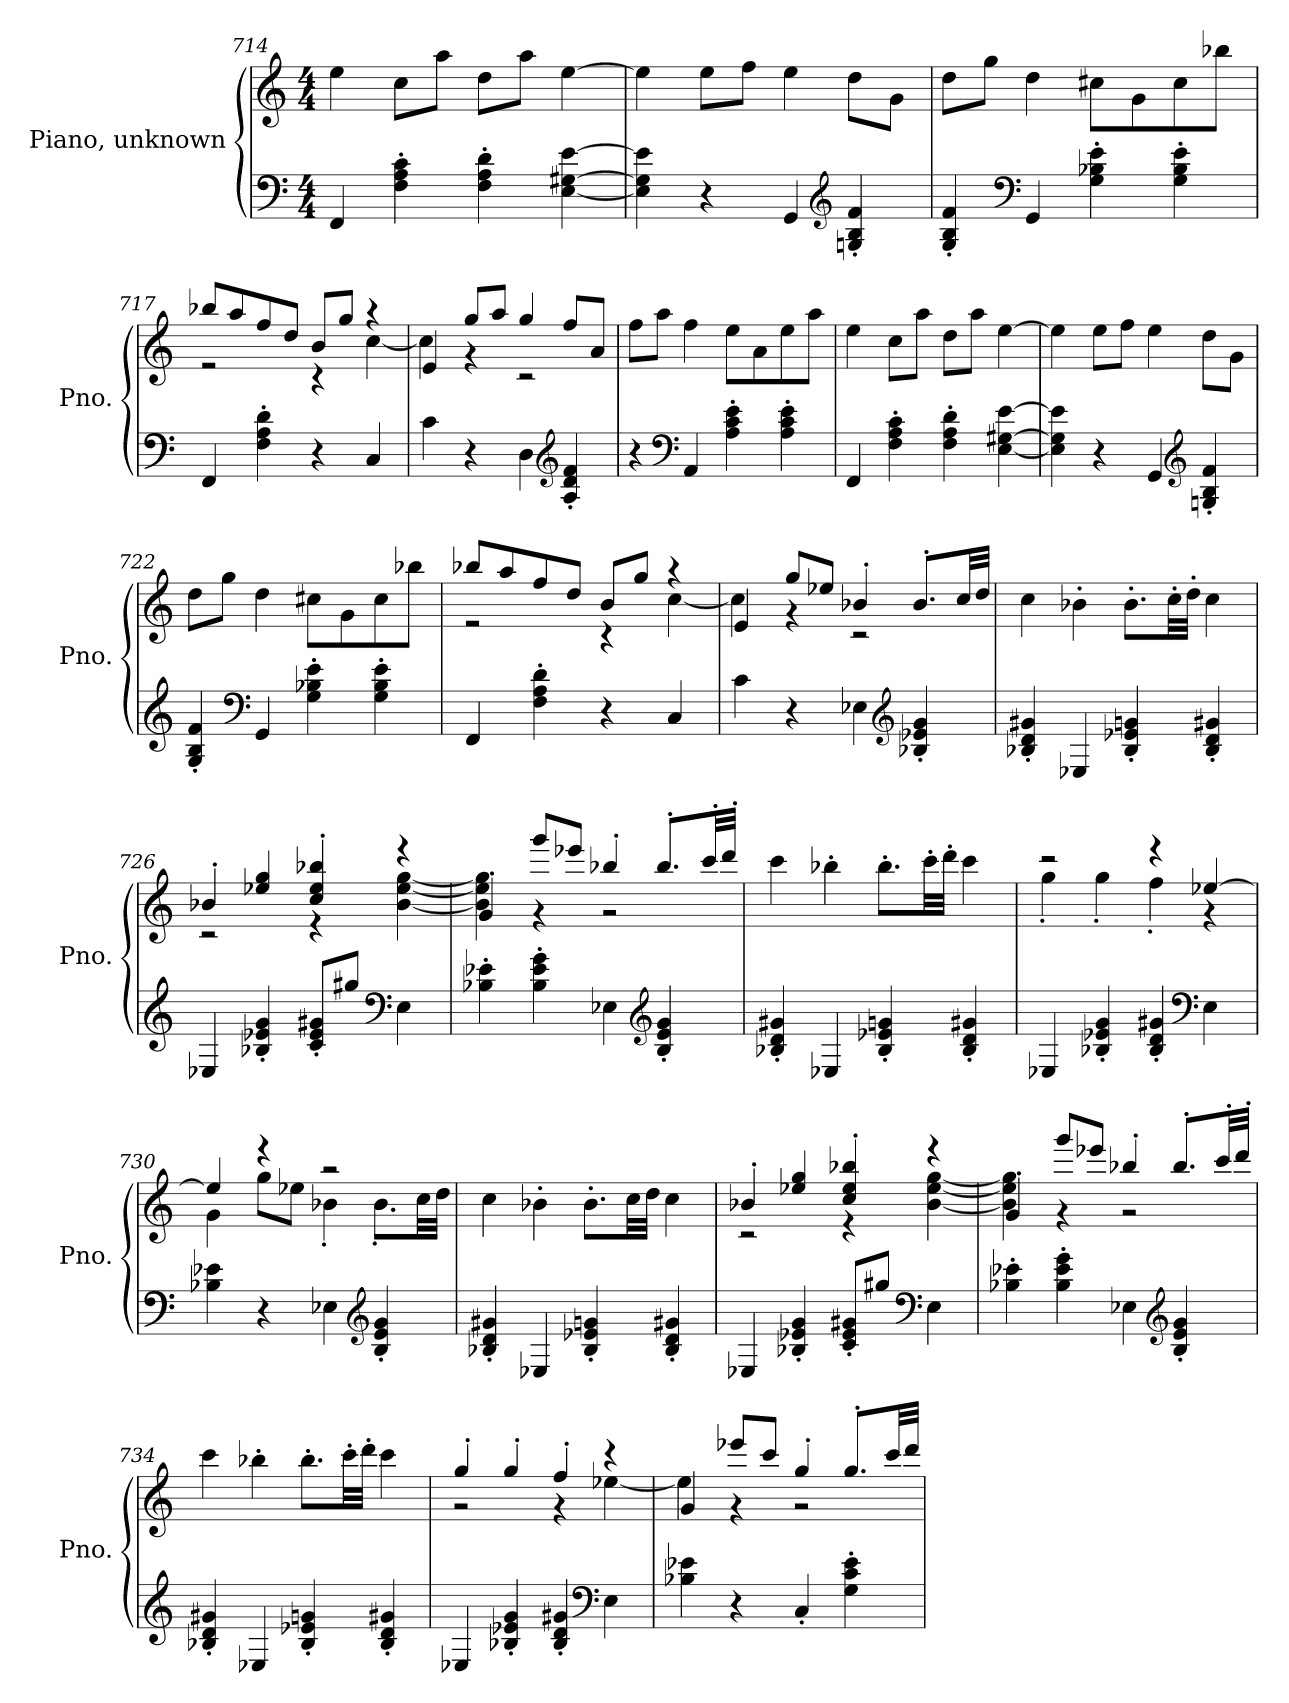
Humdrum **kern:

**kern	**kern
*part1	*part1
*staff2	*staff1
*I"Piano, unknown	*
*I'Pno.	*
!!LO:LB:g=z
*clefF4	*clefG2
*k[]	*k[]
*M4/4	*M4/4
=714	=714
4FF/	4ee\
4F\' 4A\' 4c\'	8cc\L
.	8aa\J
4F\' 4A\' 4d\'	8dd\L
.	8aa\J
[4E\ [4G#X\ [4e\	[4ee\
=715	=715
4E\] 4G#\] 4e\]	4ee\]
4r	8ee\L
.	8ff\J
4GG/	4ee\
*clefG2	*
4Gn/' 4B/' 4f/'	8dd\L
.	8g\J
=716	=716
4G/' 4B/' 4f/'	8dd\L
.	8gg\J
*clefF4	*
4GG/	4dd\
4G\' 4B-X\' 4e\'	8cc#X\L
.	8g\
4G\' 4B-\' 4e\'	8cc#\
.	8bb-X\J
=717	=717
*	*^
4FF/	8bb-X/L	2r
.	8aa/	.
4F\' 4A\' 4d\'	8ff/	.
.	8dd/J	.
4r	8b/L	4r
.	8gg/J	.
4C/	4r	[4cc\
=718	=718	=718
4c\	4e/	4cc\]
4r	8gg/L	4r
.	8aa/J	.
4D\	4gg/	2r
*clefG2	*	*
4A/' 4d/' 4f/'	8ff/L	.
.	8a/J	.
*	*v	*v
!!LO:LB:g=z
=719	=719
4r	8ff\L
.	8aa\J
*clefF4	*
4AA/	4ff\
4A\' 4c\' 4e\'	8ee\L
.	8a\
4A\' 4c\' 4e\'	8ee\
.	8aa\J
=720	=720
4FF/	4ee\
4F\' 4A\' 4c\'	8cc\L
.	8aa\J
4F\' 4A\' 4d\'	8dd\L
.	8aa\J
[4E\ [4G#X\ [4e\	[4ee\
=721	=721
4E\] 4G#\] 4e\]	4ee\]
4r	8ee\L
.	8ff\J
4GG/	4ee\
*clefG2	*
4Gn/' 4B/' 4f/'	8dd\L
.	8g\J
=722	=722
4G/' 4B/' 4f/'	8dd\L
.	8gg\J
*clefF4	*
4GG/	4dd\
4G\' 4B-X\' 4e\'	8cc#X\L
.	8g\
4G\' 4B-\' 4e\'	8cc#\
.	8bb-X\J
=723	=723
*	*^
4FF/	8bb-X/L	2r
.	8aa/	.
4F\' 4A\' 4d\'	8ff/	.
.	8dd/J	.
4r	8b/L	4r
.	8gg/J	.
4C/	4r	[4cc\
!!LO:LB:g=z	!!
=724	=724	=724
4c\	4e/	4cc\]
4r	8gg/L	4r
.	8ee-X/J	.
4E-X\	4b-X'/	2r
*clefG2	*	*
4B-X/' 4e-X/' 4g/'	8.b-'/L	.
.	32cc/LL	.
.	32dd/JJJ	.
*	*v	*v
=725	=725
4B-X/' 4d/' 4g#X/'	4cc\
4E-X/	4b-X'\
4B-/' 4e-X/' 4gn/'	8.b-'\L
.	32cc'\LL
.	32dd'\JJJ
4B-/' 4d/' 4g#X/'	4cc\
=726	=726
*	*^
4E-X/	4b-X'/	2r
4B-X/' 4e-X/' 4g/'	4ee-X/ 4gg/	.
8c/' 8e-/' 8g#X/'L	4cc/' 4ee-/' 4bb-X/'	4r
8gg#X/J	.	.
*clefF4	*	*
4E-\	4r	[4b-\ [4ee-\ [4gg\
=727	=727	=727
4B-X\' 4e-X\'	4g'/	4b-\] 4ee-\] 4gg\]
4B-\' 4e-\' 4g\'	8ggg/L	4r
.	8eee-X/J	.
4E-X\	4bb-X'/	2r
*clefG2	*	*
4B-/' 4e-/' 4g/'	8.bb-'/L	.
.	32ccc'/LL	.
.	32ddd'/JJJ	.
*	*v	*v
!!LO:PB:g=z
=728	=728
4B-X/' 4d/' 4g#X/'	4ccc\
4E-X/	4bb-X'\
4B-/' 4e-X/' 4gn/'	8.bb-'\L
.	32ccc'\LL
.	32ddd'\JJJ
4B-/' 4d/' 4g#X/'	4ccc\
=729	=729
*	*^
4E-X/	2r	4gg'\
4B-X/' 4e-X/' 4g/'	.	4gg'\
4B-/' 4d/' 4g#X/'	4r	4ff'\
*clefF4	*	*
4E-\	[4ee-X/	4r
=730	=730	=730
4B-X\ 4e-X\	4ee-/]	4g\
4r	4r	8gg\L
.	.	8ee-X\J
4E-X\	2r	4b-X'\
*clefG2	*	*
4B-/' 4e-/' 4g/'	.	8.b-'\L
.	.	32cc\LL
.	.	32dd\JJJ
*	*v	*v
=731	=731
4B-X/' 4d/' 4g#X/'	4cc\
4E-X/	4b-X'\
4B-/' 4e-X/' 4gn/'	8.b-'\L
.	32cc\LL
.	32dd\JJJ
4B-/' 4d/' 4g#X/'	4cc\
!!LO:LB:g=z
=732	=732
*	*^
4E-X/	4b-X'/	2r
4B-X/' 4e-X/' 4g/'	4ee-X/ 4gg/	.
8c/' 8e-/' 8g#X/'L	4cc/' 4ee-/' 4bb-X/'	4r
8gg#X/J	.	.
*clefF4	*	*
4E-\	4r	[4b-\ [4ee-\ [4gg\
=733	=733	=733
4B-X\' 4e-X\'	4g'/	4b-\] 4ee-\] 4gg\]
4B-\' 4e-\' 4g\'	8ggg/L	4r
.	8eee-X/J	.
4E-X\	4bb-X'/	2r
*clefG2	*	*
4B-/' 4e-/' 4g/'	8.bb-'/L	.
.	32ccc'/LL	.
.	32ddd'/JJJ	.
*	*v	*v
=734	=734
4B-X/' 4d/' 4g#X/'	4ccc\
4E-X/	4bb-X'\
4B-/' 4e-X/' 4gn/'	8.bb-'\L
.	32ccc'\LL
.	32ddd'\JJJ
4B-/' 4d/' 4g#X/'	4ccc\
=735	=735
*	*^
4E-X/	4gg'/	2r
4B-X/' 4e-X/' 4g/'	4gg'/	.
4B-/' 4d/' 4g#X/'	4ff'/	4r
*clefF4	*	*
4E-\	4r	[4ee-X\
!!LO:LB:g=z	!!
=736	=736	=736
4B-X\ 4e-X\	4g/	4ee-\]
4r	8eee-X/L	4r
.	8ccc/J	.
4C'/	4gg'/	2r
4G\' 4c\' 4e-\'	8.gg'/L	.
.	32ccc/LL	.
.	32ddd/JJJ	.
*	*v	*v
=	=
*-	*-
